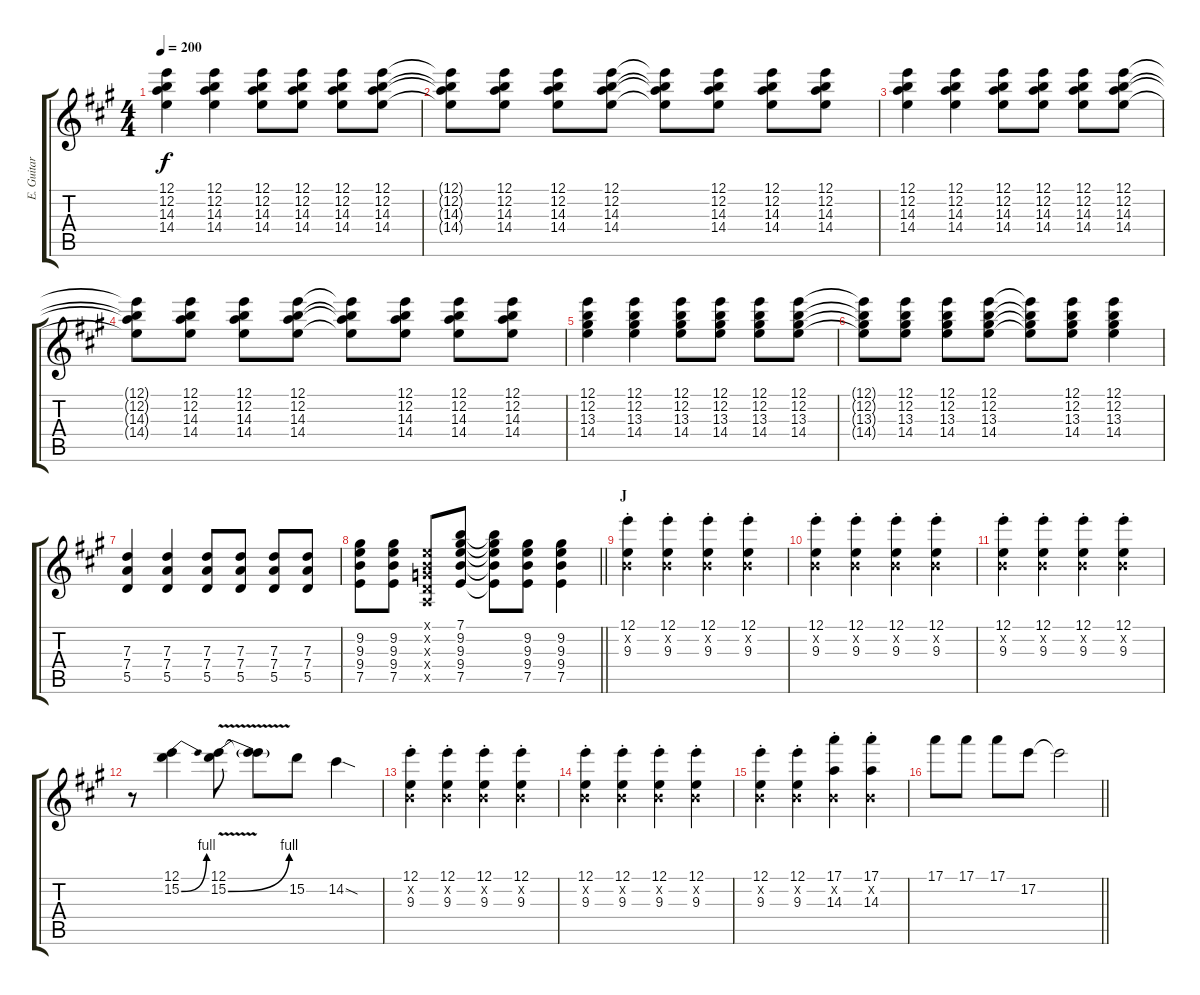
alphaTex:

\track ("E. Guitar I" "E. Guitar ") {instrument overdrivenguitar}
\staff {score tabs}
\tuning (E4 B3 G3 D3 A2 E2) {hide}
\ts (4 4)
\tempo 200
\clef g2
\ks a
(12.1 12.2 14.3 14.4).4{dy f} (12.1 12.2 14.3 14.4).4 (12.1 12.2 14.3 14.4).8 (12.1 12.2 14.3 14.4).8 (12.1 12.2 14.3 14.4).8 (12.1 12.2 14.3 14.4).8 |
(12.1{t} 12.2{t} 14.3{t} 14.4{t}).8 (12.1 12.2 14.3 14.4).8 (12.1 12.2 14.3 14.4).8 (12.1 12.2 14.3 14.4).8 (12.1{t} 12.2{t} 14.3{t} 14.4{t}).8 (12.1 12.2 14.3 14.4).8 (12.1 12.2 14.3 14.4).8 (12.1 12.2 14.3 14.4).8 |
(12.1 12.2 14.3 14.4).4 (12.1 12.2 14.3 14.4).4 (12.1 12.2 14.3 14.4).8 (12.1 12.2 14.3 14.4).8 (12.1 12.2 14.3 14.4).8 (12.1 12.2 14.3 14.4).8 |
(12.1{t} 12.2{t} 14.3{t} 14.4{t}).8 (12.1 12.2 14.3 14.4).8 (12.1 12.2 14.3 14.4).8 (12.1 12.2 14.3 14.4).8 (12.1{t} 12.2{t} 14.3{t} 14.4{t}).8 (12.1 12.2 14.3 14.4).8 (12.1 12.2 14.3 14.4).8 (12.1 12.2 14.3 14.4).8 |
(12.1 12.2 13.3 14.4).4 (12.1 12.2 13.3 14.4).4 (12.1 12.2 13.3 14.4).8 (12.1 12.2 13.3 14.4).8 (12.1 12.2 13.3 14.4).8 (12.1 12.2 13.3 14.4).8 |
(12.1{t} 12.2{t} 13.3{t} 14.4{t}).8 (12.1 12.2 13.3 14.4).8 (12.1 12.2 13.3 14.4).8 (12.1 12.2 13.3 14.4).8 (12.1{t} 12.2{t} 13.3{t} 14.4{t}).8 (12.1 12.2 13.3 14.4).8 (12.1 12.2 13.3 14.4).4 |
(7.3 7.4 5.5).4 (7.3 7.4 5.5).4 (7.3 7.4 5.5).8 (7.3 7.4 5.5).8 (7.3 7.4 5.5).8 (7.3 7.4 5.5).8 |
\barLineRight lightlight
(9.2 9.3 9.4 7.5).8 (9.2 9.3 9.4 7.5).8 (0.1{x} 0.2{x} 0.3{x} 0.4{x} 0.5{x}).8 (7.1 9.2 9.3 9.4 7.5).8 (7.1{t} 9.2{t} 9.3{t} 9.4{t} 7.5{t}).8 (9.2 9.3 9.4 7.5).8 (9.2 9.3 9.4 7.5).4 |
\section ("" "J")
(12.1{st} 0.2{x} 9.3{st}).4 (12.1{st} 0.2{x} 9.3{st}).4 (12.1{st} 0.2{x} 9.3{st}).4 (12.1{st} 0.2{x} 9.3{st}).4 |
(12.1{st} 0.2{x} 9.3{st}).4 (12.1{st} 0.2{x} 9.3{st}).4 (12.1{st} 0.2{x} 9.3{st}).4 (12.1{st} 0.2{x} 9.3{st}).4 |
(12.1{st} 0.2{x} 9.3{st}).4 (12.1{st} 0.2{x} 9.3{st}).4 (12.1{st} 0.2{x} 9.3{st}).4 (12.1{st} 0.2{x} 9.3{st}).4 |
r.8 (12.1 15.2{be (bend 0 0 60 4)}).4 (12.1 15.2{be (bend 0 0 60 4) v}).8 (12.1{t} 15.2{t}).8 15.2.8 14.2{sod}.4 |
(12.1{st} 0.2{x} 9.3{st}).4 (12.1{st} 0.2{x} 9.3{st}).4 (12.1{st} 0.2{x} 9.3{st}).4 (12.1{st} 0.2{x} 9.3{st}).4 |
(12.1{st} 0.2{x} 9.3{st}).4 (12.1{st} 0.2{x} 9.3{st}).4 (12.1{st} 0.2{x} 9.3{st}).4 (12.1{st} 0.2{x} 9.3{st}).4 |
(12.1{st} 0.2{x} 9.3{st}).4 (12.1{st} 0.2{x} 9.3{st}).4 (17.1{st} 0.2{x} 14.3{st}).4 (17.1{st} 0.2{x} 14.3{st}).4 |
\barLineRight lightlight
17.1.8 17.1.8 17.1.8 17.2.8 17.2{t}.2
